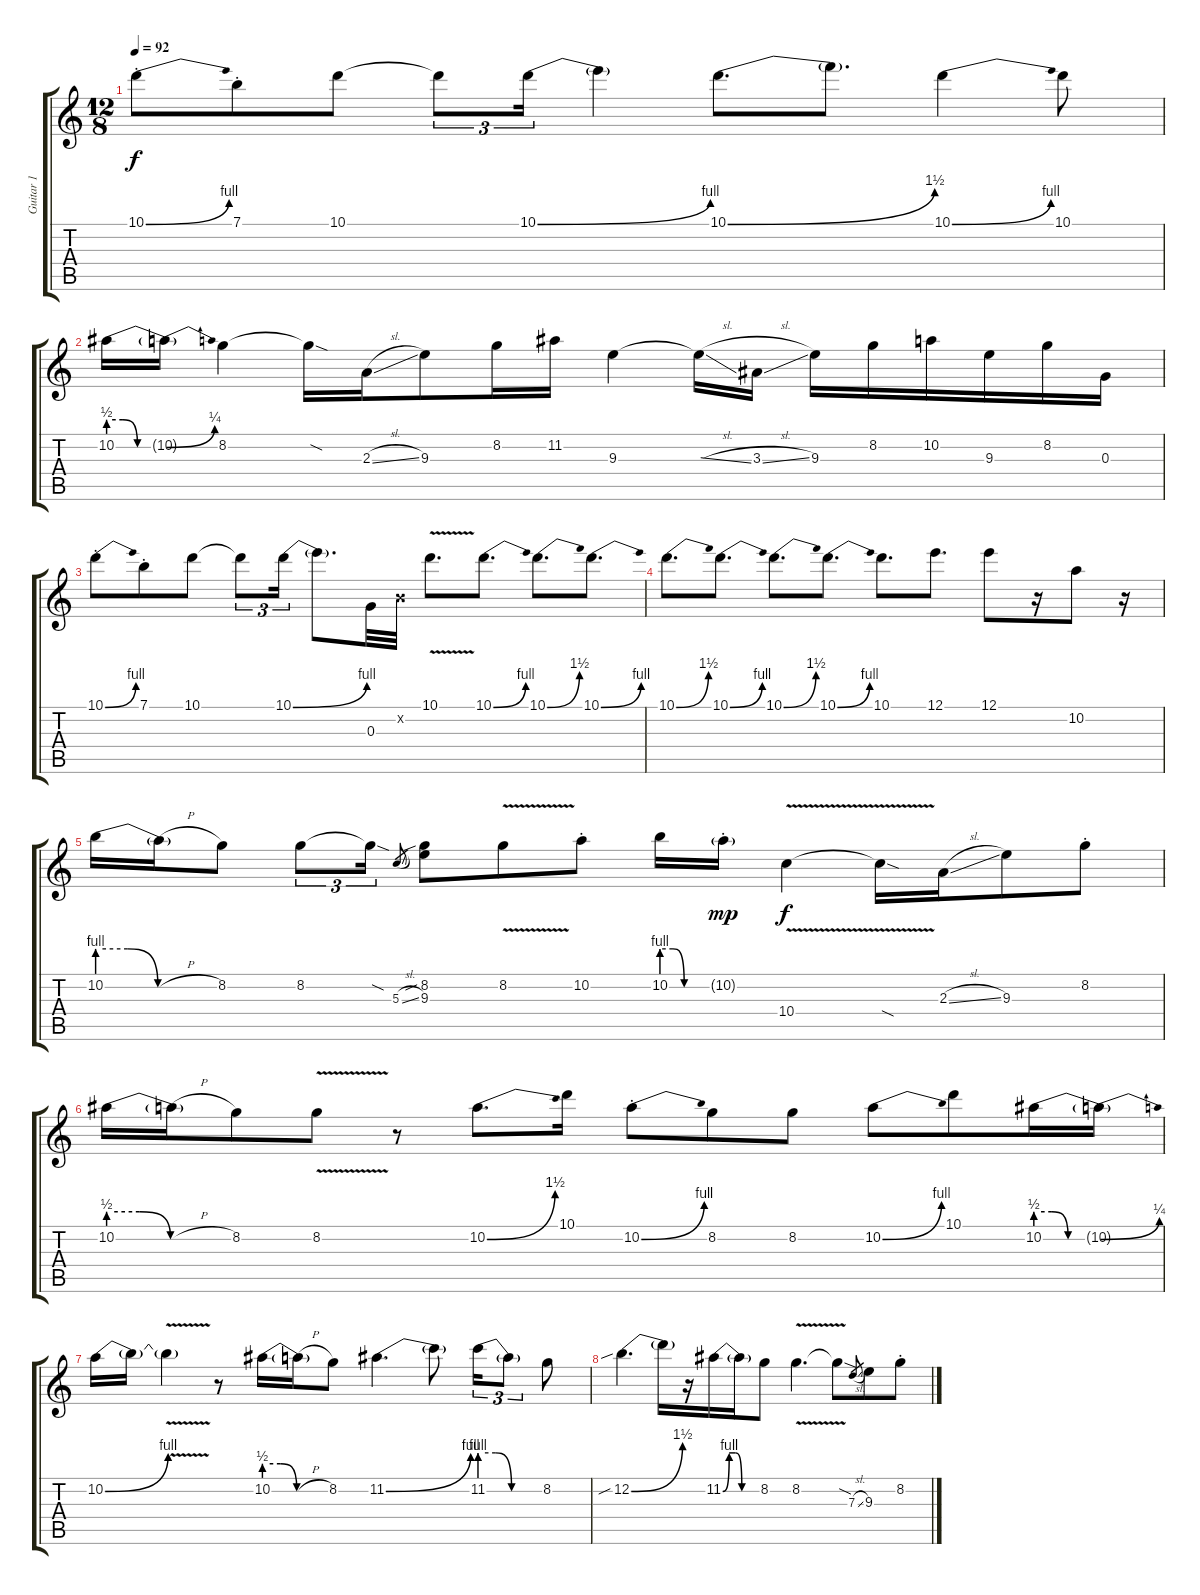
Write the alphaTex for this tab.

\track ("Guitar 1" "Guitar 1") {instrument overdrivenguitar}
\staff {score tabs}
\tuning (E4 B3 G3 D3 A2 E2) {hide}
\ts (12 8)
\tempo 92
\clef g2
\ks c
10.1{be (bend 0 0 60 4) st}.8{dy f} 7.1{st}.8 10.1.8 10.1{t}.8{tu (3 2)} 10.1{be (bend 0 0 60 4)}.16{tu (3 2)} 10.1{t}.4 10.1{be (bend 0 0 60 6)}.8{d} 10.1{t}.8{d} 10.1{be (bend 0 0 60 4)}.4 10.1.8 |
10.2{be (custom 0 2 15 2 30 0 60 0)}.16 10.2{be (bend 0 0 60 1) t}.16 8.2.4 8.2{sod t}.16 2.3{sl}.16 9.3.8 8.2.16 11.2.16 9.3.4 9.3{sl t}.16 3.3{sl}.16 9.3.16 8.2.16 10.2.16 9.3.16 8.2.16 0.3.16 |
10.1{be (bend 0 0 60 4) st}.8 7.1{st}.8 10.1.8 10.1{t}.8{tu (3 2)} 10.1{be (bend 0 0 60 4)}.16{tu (3 2)} 10.1{t}.8{d} 0.3.32 0.2{x}.32 10.1{v}.8{d} 10.1{be (bend 0 0 60 4)}.8{d} 10.1{be (bend 0 0 60 6)}.8{d} 10.1{be (bend 0 0 60 4)}.8{d} |
10.1{be (bend 0 0 60 6)}.8{d} 10.1{be (bend 0 0 60 4)}.8{d} 10.1{be (bend 0 0 60 6)}.8{d} 10.1{be (bend 0 0 60 4)}.8{d} 10.1.8{d} 12.1.8{d} 12.1.8 r.16 10.2.8 r.16 |
10.2{be (custom 0 4 15 4 30 0 60 0)}.16 10.2{h t}.16 8.2.8 8.2.8{tu (3 2)} 8.2{sod t}.16{tu (3 2)} 5.3{sl}.8{gr} (8.2{sib} 9.3).8 8.2{v}.8 10.2{st}.8 10.2{be (custom 0 4 15 4 30 0 60 0)}.16 10.2{g st}.16{dy mp} 10.4{v}.4{dy f} 10.4{sod t}.16 2.3{sl}.16 9.3.8 8.2{st}.8 |
10.2{be (custom 0 2 15 2 30 0 60 0)}.16 10.2{h t}.16 8.2.8 8.2{v}.8 r.8 10.2{be (bend 0 0 60 6)}.8{d} 10.1.16 10.2{be (bend 0 0 60 4) st}.8 8.2.8 8.2.8 10.2{be (bend 0 0 60 4)}.8 10.1.8 10.2{be (custom 0 2 15 2 30 0 60 0)}.16 10.2{be (bend 0 0 60 1) t}.16 |
10.2{be (bend 0 0 60 4)}.16 10.2{t}.16 10.2{v t}.4 r.8 10.2{be (custom 0 2 15 2 30 0 60 0)}.16 10.2{h t}.16 8.2.8 11.2{be (bend 0 0 60 4)}.4{d} 11.2{t}.8 11.2{be (custom 0 4 15 4 30 0 60 0)}.16{tu (3 2)} 11.2{t}.8{tu (3 2)} 8.2.8 |
12.2{be (bend 0 0 60 6) sib}.4{d} 12.2{t}.16 r.16 11.2{be (custom 0 0 10 4 20 4 30 0 60 0)}.16 11.2{t}.16 8.2.8 8.2{v}.4{d} 8.2{sod t}.8 7.3{sl}.8{gr} 9.3.8 8.2{st}.8
